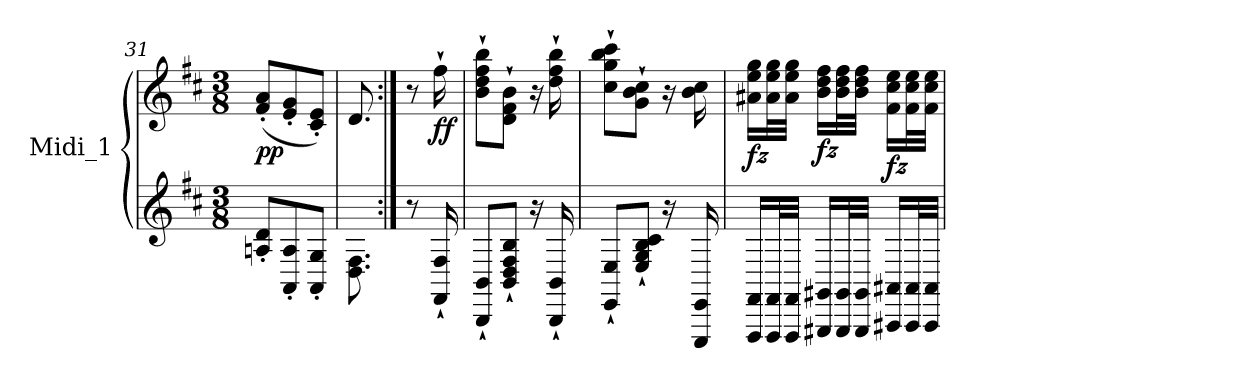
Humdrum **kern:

**kern	**kern	**dynam
*part1	*part1	*part1
*staff2	*staff1	*staff1/2
*I"Midi_1	*	*
*clefG2	*clefG2	*
*k[f#c#]	*k[f#c#]	*
*D:	*D:	*
*M3/8	*M3/8	*
=31	=31	=31
!	!	!LO:DY:b
8Ani/' 8d/'L	(>8f#i/' 8a/'L	pp
8AA/' 8A/'	8e/' 8g/'	.
8AA/' 8G/'J	8c#/' 8e/'J)	.
=32	=32	=32
8.D\ 8.F#\	8.d/	.
=33:|!	=33:|!	=33:|!
*^	*	*
8r	8ryy	8r	.
!	!	!	!LO:DY:b
16FF#/` 16F#/`	16ryy	16ff#`\	ff
*v	*v	*	*
=34	=34	=34
8BBB/` 8BB/`L	8b\` 8dd\` 8ff#\` 8bb\`L	.
8BB/` 8D/` 8F#/` 8B/`J	8d\` 8f#\` 8b\`J	.
16r	16r	.
16BBB/` 16BB/`	16dd\` 16ff#\` 16bb\`	.
=35	=35	=35
8EE/` 8E/`L	8cc#\` 8gg\` 8bb\` 8ccc#\`L	.
8E/` 8G/` 8B/` 8c#/`J	8g\` 8b\` 8cc#\`J	.
16r	16r	.
16EEE/ 16EE/	16b\ 16cc#\	.
!!LO:LB:g=z
=36	=36	=36
*	*^	*
!	!	!	!LO:DY:b
16FFF#/ 16FF#/LL	16a#X\ 16ee\ 16gg\LL	4ryy	fz
32FFF#/ 32FF#/L	32a#\ 32ee\ 32gg\L	.	.
32FFF#/ 32FF#/JJJ	32a#\ 32ee\ 32gg\JJJ	.	.
!	!	!	!LO:DY:b
16GGG#X/ 16GG#X/LL	16b\ 16dd\ 16ff#\LL	.	fz
32GGG#/ 32GG#/L	32b\ 32dd\ 32ff#\L	.	.
32GGG#/ 32GG#/JJJ	32b\ 32dd\ 32ff#\JJJ	.	.
!	!	!	!LO:DY:a=2
16AAA#X/ 16AA#X/LL	16f#\ 16cc#\ 16ee\LL	8ryy	fz
32AAA#/ 32AA#/L	32f#\ 32cc#\ 32ee\L	.	.
32AAA#/ 32AA#/JJJ	32f#\ 32cc#\ 32ee\JJJ	.	.
*	*v	*v	*
=	=	=
*-	*-	*-
